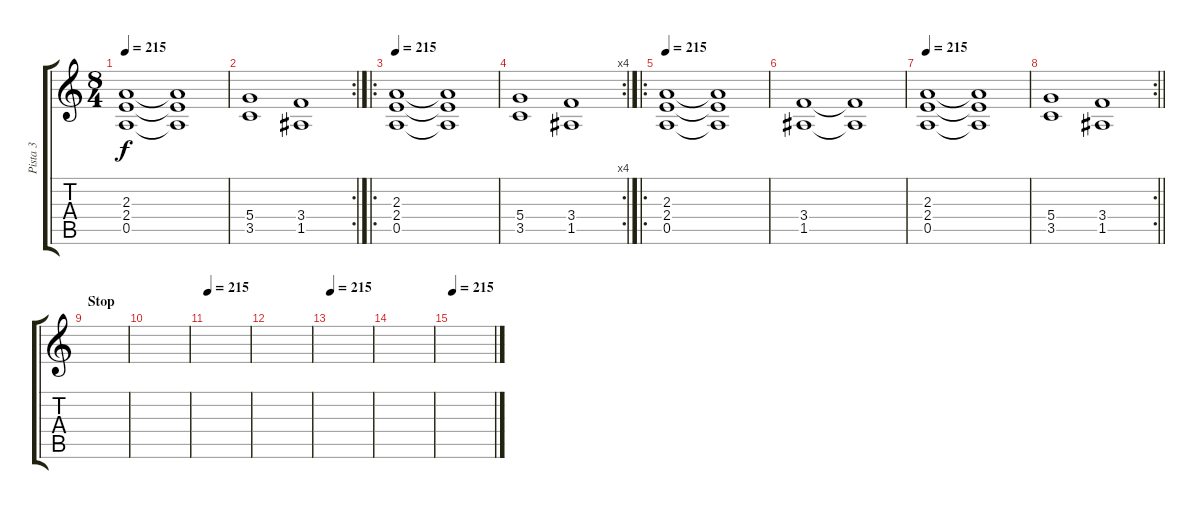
\track ("Pista 3" "Pista 3") {instrument distortionguitar}
\staff {score tabs}
\tuning (E4 B3 G3 D3 A2 E2) {hide}
\ts (8 4)
\tempo 215
\clef g2
\ks c
(2.3 2.4 0.5).1{dy f balance 14} (2.3{t} 2.4{t} 0.5{t}).1 |
\rc 2
(5.4 3.5).1 (3.4 1.5).1 |
\ro
\tempo 215
(2.3 2.4 0.5).1{volume 11 balance 14} (2.3{t} 2.4{t} 0.5{t}).1 |
\rc 4
(5.4 3.5).1 (3.4 1.5).1 |
\ro
\tempo 215
(2.3 2.4 0.5).1{balance 14} (2.3{t} 2.4{t} 0.5{t}).1 |
(3.4 1.5).1 (3.4{t} 1.5{t}).1 |
\tempo 215
(2.3 2.4 0.5).1{balance 14} (2.3{t} 2.4{t} 0.5{t}).1 |
\rc 2
\barLineRight lightlight
(5.4 3.5).1 (3.4 1.5).1 |
\section ("" "Stop")
|
|
\tempo 215
|
|
\tempo 215
|
|
\tempo 215
